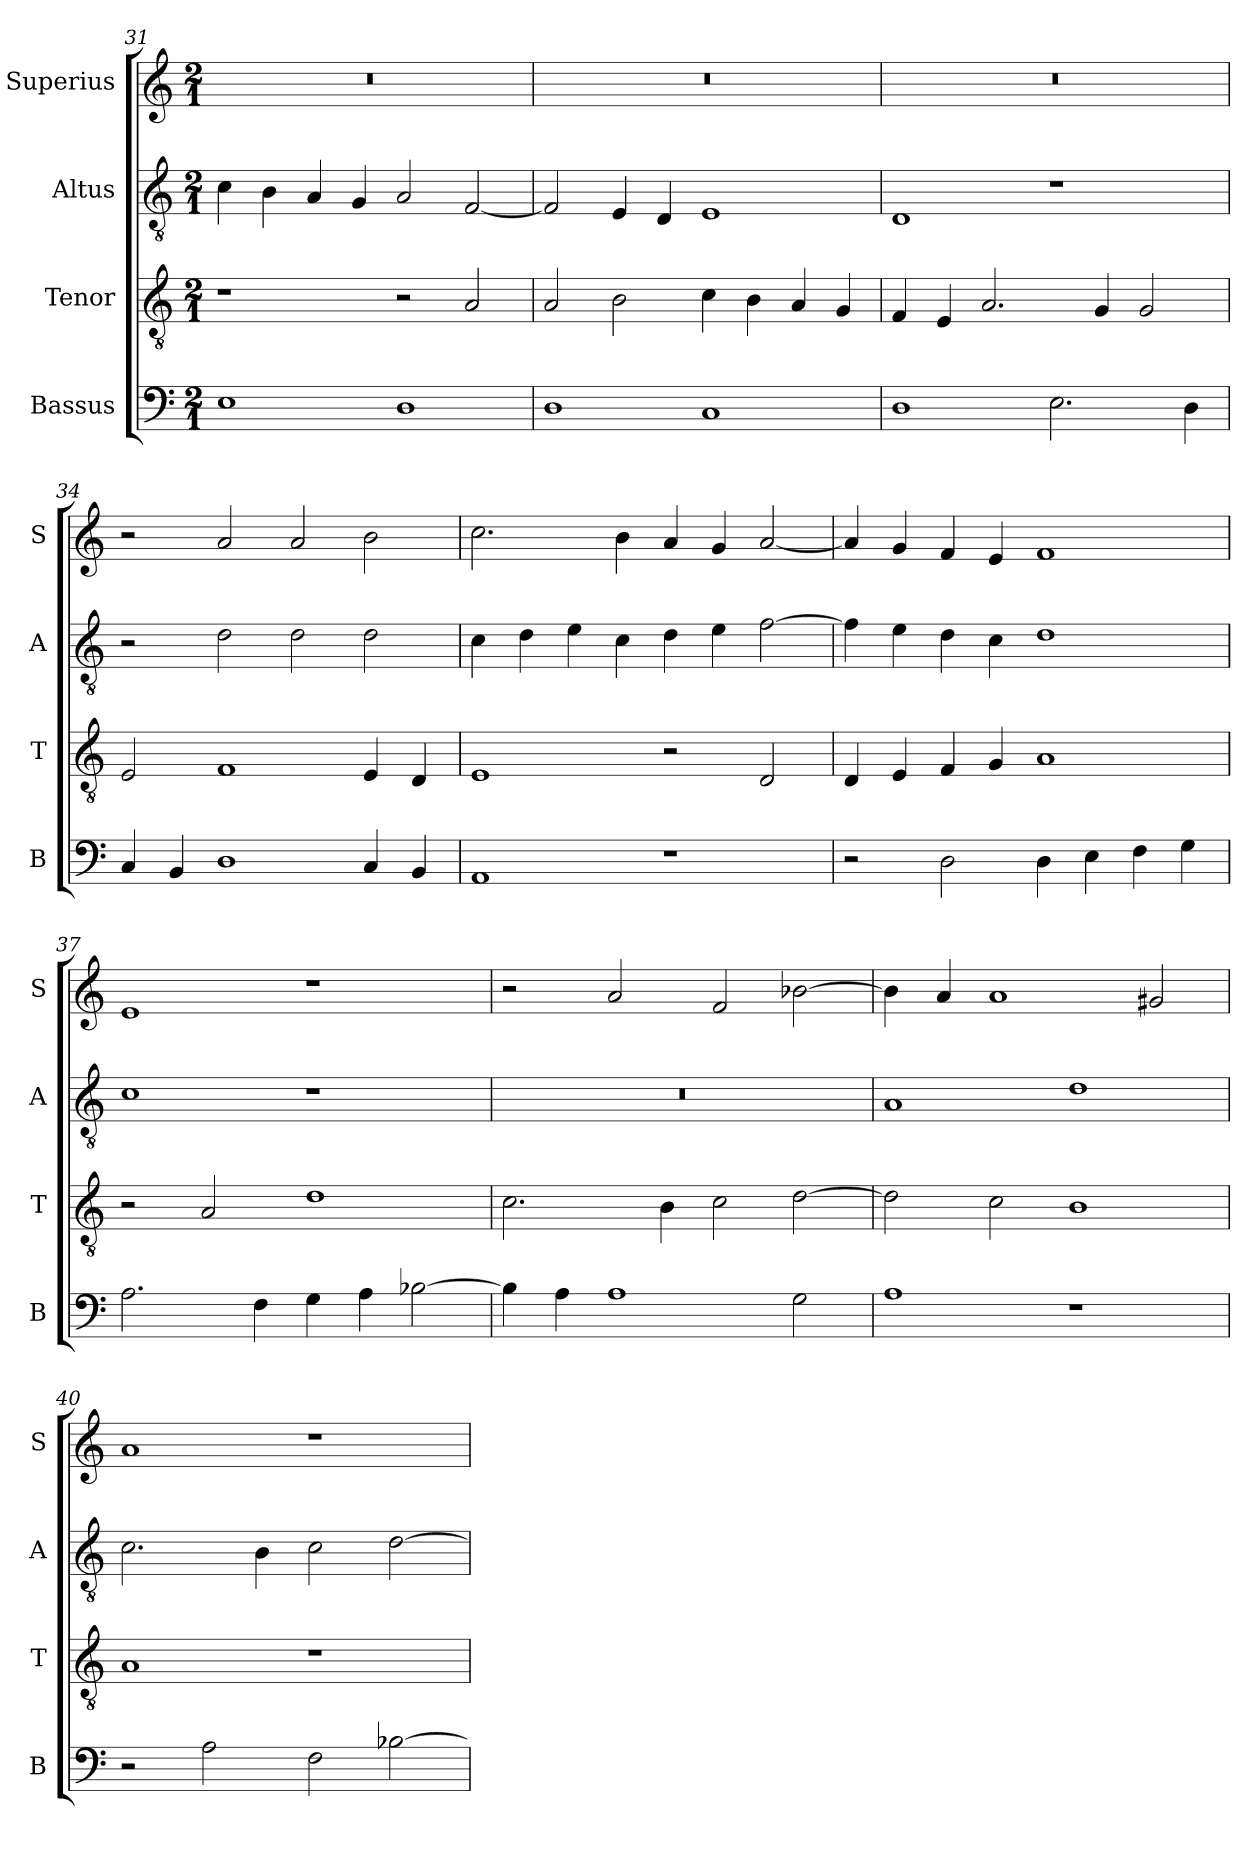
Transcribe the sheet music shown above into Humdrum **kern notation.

**kern	**kern	**kern	**kern
*part4	*part3	*part2	*part1
*staff4	*staff3	*staff2	*staff1
*I"Bassus	*I"Tenor	*I"Altus	*I"Superius
*I'B	*I'T	*I'A	*I'S
*clefF4	*clefGv2	*clefGv2	*clefG2
*k[]	*k[]	*k[]	*k[]
*C:	*C:	*C:	*C:
*M2/1	*M2/1	*M2/1	*M2/1
=31	=31	=31	=31
1E	1r	4c	0r
.	.	4B	.
.	.	4A	.
.	.	4G	.
1D	2r	2A	.
.	2A	[2F	.
=32	=32	=32	=32
1D	2A	2F]	0r
.	2B	4E	.
.	.	4D	.
1C	4c	1E	.
.	4B	.	.
.	4A	.	.
.	4G	.	.
=33	=33	=33	=33
1D	4F	1D	0r
.	4E	.	.
.	2.A	.	.
2.E	.	1r	.
.	4G	.	.
.	2G	.	.
4D	.	.	.
=34	=34	=34	=34
4C	2E	2r	2r
4BB	.	.	.
1D	1F	2d	2a
.	.	2d	2a
4C	4E	2d	2b
4BB	4D	.	.
=35	=35	=35	=35
1AA	1E	4c	2.cc
.	.	4d	.
.	.	4e	.
.	.	4c	4b
1r	2r	4d	4a
.	.	4e	4g
.	2D	[2f	[2a
=36	=36	=36	=36
2r	4D	4f]	4a]
.	4E	4e	4g
2D	4F	4d	4f
.	4G	4c	4e
4D	1A	1d	1f
4E	.	.	.
4F	.	.	.
4G	.	.	.
=37	=37	=37	=37
2.A	2r	1c	1e
.	2A	.	.
4F	.	.	.
4G	1d	1r	1r
4A	.	.	.
[2B-X	.	.	.
=38	=38	=38	=38
4B-]	2.c	0r	2r
4A	.	.	.
1A	.	.	2a
.	4B	.	.
.	2c	.	2f
2G	[2d	.	[2b-X
=39	=39	=39	=39
1A	2d]	1A	4b-]
.	.	.	4a
.	2c	.	1a
1r	1B	1d	.
.	.	.	2g#X
=40	=40	=40	=40
2r	1A	2.c	1a
2A	.	.	.
.	.	4B	.
2F	1r	2c	1r
[2B-X	.	[2d	.
=	=	=	=
*-	*-	*-	*-
